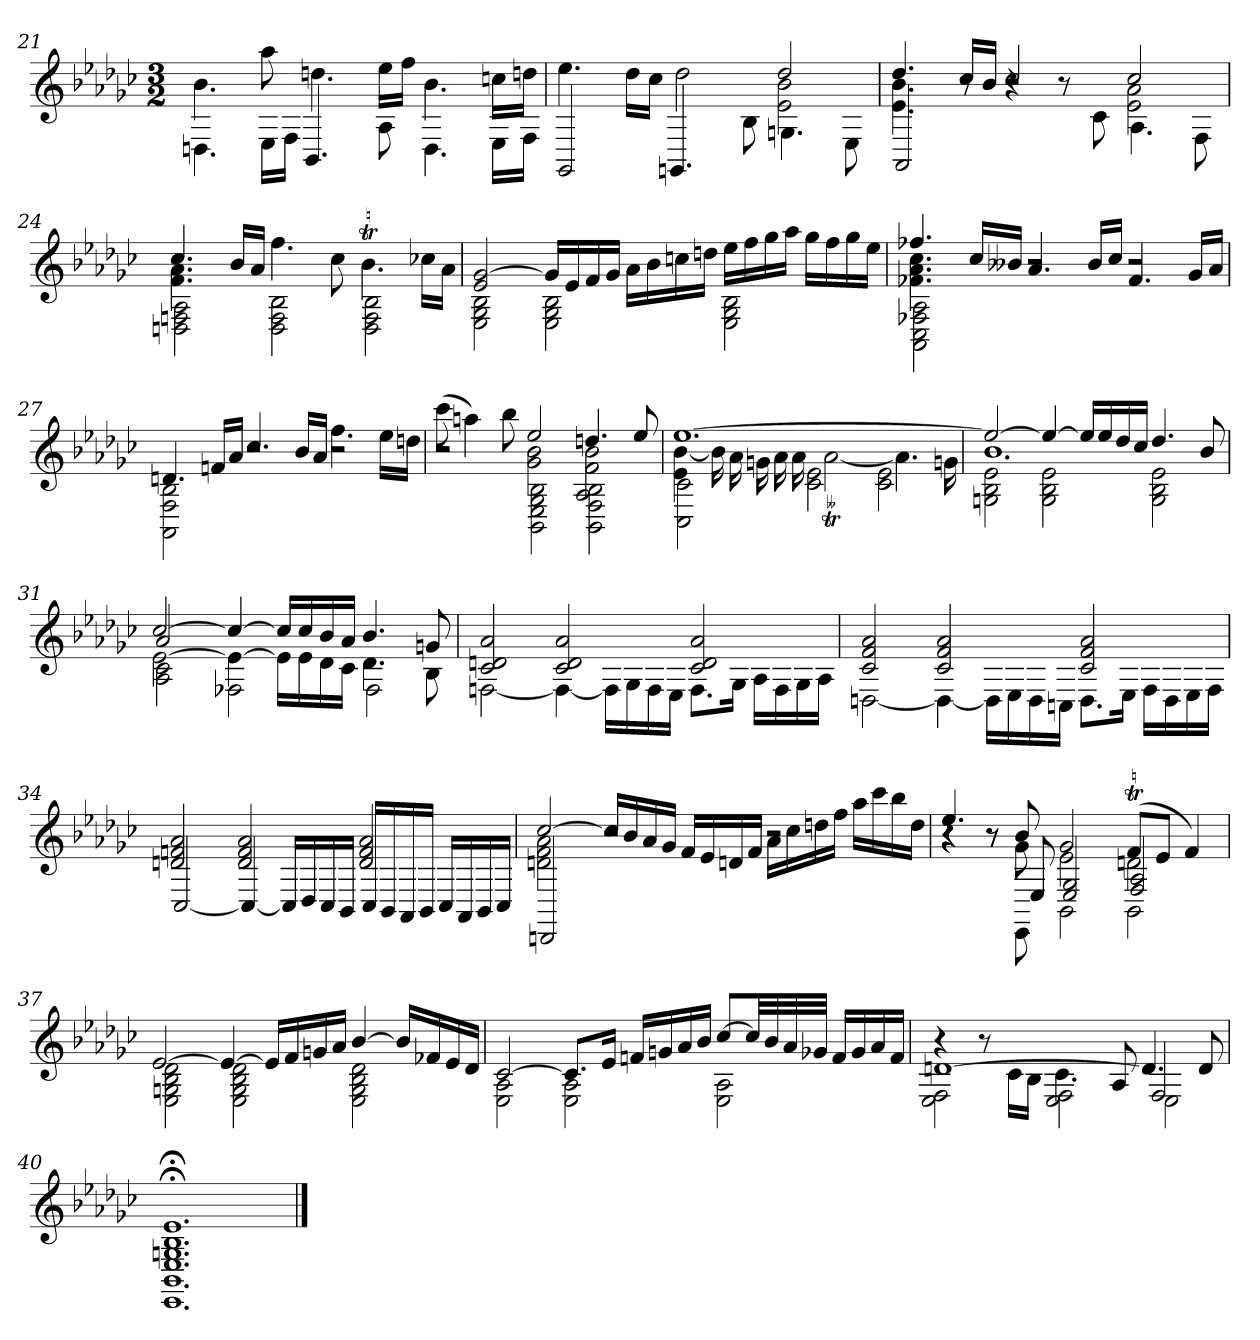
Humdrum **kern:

**kern
*part1
*staff1
*k[b-e-a-d-g-c-]
*e-:
*M3/2
=21
*^
4.b-\	4.Dn\
8aa-\	16E-\LL
.	16F\JJ
4.ddn\	4.BB-/
16ee-\LL	8A-\
16ff\JJ	.
4.b-\	4.D\
16ccn\LL	16E-\LL
16ddn\JJ	16F\JJ
=22	=22
*	*^
4.ee-\	1ryy	2GG-/
16dd-\LL	.	.
16cc-\JJ	.	.
2dd-\	.	4.GGn/
.	.	8B-\
2dd-/	2e-\ 2b-\	4.Gn\
.	.	8E-\
=23	=23	=23
4.dd-/	4.e-\ 4.b-\	2AA-/
16cc-/LL	8r	.
16b-/JJ	.	.
2cc-/	2r	4r
.	.	8r
.	.	8c-\
2cc-/	2e-\ 2a-\	4.A-\
.	.	8F\
=24	=24	=24
4.cc-/	4.f\ 4.a-\	2Dn\ 2Fn\ 2A-\
16b-/LL	8ryy	.
16a-/JJ	.	.
4.ff\	2ryy	2D\ 2F\ 2B-\
8cc-\	.	.
4.b-T\	2ryy	2D\ 2F\ 2B-\
16cc-X\LL	.	.
16a-\JJ	.	.
*	*v	*v
=25	=25
2e-/ [2g-/	2E-\ 2G-\ 2B-\
16g-/LL]	2E-\ 2G-\ 2B-\
16e-/	.
16f/	.
16g-/JJ	.
16a-\LL	.
16b-\	.
16ccn\	.
16ddn\JJ	.
16ee-\LL	2E-\ 2G-\ 2B-\
16ff\	.
16gg-\	.
16aa-\JJ	.
16gg-\LL	.
16ff\	.
16gg-\	.
16ee-\JJ	.
=26	=26
*	*^
4.ff-X/	4.f-X\ 4.a-\ 4.cc-\	2AA-\ 2C-\ 2F-X\ 2A-\
16cc-/LL	8ryy	.
16b--X/JJ	.	.
4.a-/	2r	2r
16b--/LL	.	.
16cc-/JJ	.	.
4.f-/	2r	2r
16g-/LL	.	.
16a-/JJ	.	.
=27	=27	=27
4.dn/	2ryy	2AA-\ 2F\ 2B-\
16fn/LL	.	.
16a-/JJ	.	.
4.cc-/	2r	2r
16b-/LL	.	.
16a-/JJ	.	.
4.ff\	2r	2r
16ee-\LL	.	.
16ddn\JJ	.	.
=28	=28	=28
*	*	*^
(8ccc-\	2r	2r	2r
4aan\)	.	.	.
8bb-\	.	.	.
2ee-/	2g-\ 2b-\	1ryy	2BB-\ 2E-\ 2G-\ 2B-\
4.ddn/	2f\ 2b-\	.	2BB-\ 2F\ 2A-\ 2B-\
8ee-/	.	.	.
*	*	*v	*v
=29	=29	=29
[1.ee-/	4e-\ [4b-\	2C-\ 2c-\
.	16b-]	.
.	16a-	.
.	16gn	.
.	16a-	.
.	16a-\	2c-\ 2e-\
!	!LO:TR:acc=--	!
.	[2a-t\	.
.	.	2c-\ 2e-\
.	4.a-\]	.
.	16gn\	.
=30	=30	=30
2ee-/_	1.b-\	2Gn\ 2B-\ 2e-\
4ee-/_	.	2G\ 2B-\ 2e-\
16ee-/LL]	.	.
16ee-/	.	.
16dd-/	.	.
16cc-/JJ	.	.
4.dd-/	.	2G\ 2B-\ 2e-\
8b-/	.	.
=31	=31	=31
*	*	*^
[2cc-/	2a-/	[2e-\	2A-\ 2c-\
4cc-/_	2ryy	4e-\_	2F-X\
16cc-/LL]	.	16e-\LL]	.
16cc-/	.	16e-\	.
16b-/	.	16d-\	.
16a-/JJ	.	16c-\JJ	.
4.b-/	2ryy	4.d-\	2F-\
8gn/	.	8B-\	.
*	*v	*v	*v
=32	=32
2c-/ 2dn/ 2a-/	[2Fn\
2c-/ 2d/ 2a-/	4F\_
.	16F\LL]
.	16G-\
.	16F\
.	16E-\JJ
2c-/ 2d/ 2a-/	8.F\L
.	16G-\Jk
.	16A-\LL
.	16F\
.	16G-\
.	16A-\JJ
=33	=33
2c-/ 2f/ 2a-/	[2Dn\
2c-/ 2f/ 2a-/	4D\_
.	16D\LL]
.	16E-\
.	16D\
.	16Cn\JJ
2c-/ 2f/ 2a-/	8.D\L
.	16E-\Jk
.	16F\LL
.	16D\
.	16E-\
.	16F\JJ
=34	=34
2dn/ 2fn/ 2a-/	[2C-/
2d/ 2f/ 2a-/	4C-/_
.	16C-/LL]
.	16D-/
.	16C-/
.	16BB-/JJ
2d/ 2f/ 2a-/	16C-/LL
.	16BB-/
.	16AA-/
.	16BB-/JJ
.	16C-/LL
.	16AA-/
.	16BB-/
.	16C-/JJ
=35	=35
*	*^
[2cc-/	2dn\ 2f\ 2a-\	2DDn/
16cc-/LL]	2r	2r
16b-/	.	.
16a-/	.	.
16g-/JJ	.	.
16f/LL	.	.
16e-/	.	.
16dn/	.	.
16f/JJ	.	.
16a-\LL	2r	2r
16cc-\	.	.
16ddn\	.	.
16ff\JJ	.	.
16aa-\LL	.	.
16ccc-\	.	.
16bb-\	.	.
16dd\JJ	.	.
=36	=36	=36
*	*	*^
4.ee-/	4r	4r	4r
.	8r	8r	8r
8b-/	8g-\	8E-/	8EE-\
2g-/	2e-\	2E-/ 2G-/	2BB-\
(8fT/L	2dn\	2F/ 2A-/	2BB-\
8e-/J	.	.	.
4f/)	.	.	.
*	*v	*v	*v
=37	=37
[2e-/	2E-\ 2Gn\ 2B-\ 2d-\
4e-/_	2E-\ 2G\ 2B-\ 2d-\
16e-/LL]	.
16f/	.
16gn/	.
16a-/JJ	.
[4b-/	2E-\ 2G\ 2B-\ 2d-\
16b-/LL]	.
16f-X/	.
16e-/	.
16d-/JJ	.
=38	=38
[2c-/	2E-\ 2A-\
8.c-/L]	2E-\ 2A-\
16e-/Jk	.
16fn/LL	.
16gn/	.
16a-/	.
16b-/JJ	.
[8cc-/L	2E-\ 2A-\
32cc-/LL]	.
32b-/	.
32a-/	.
32g-X/JJJ	.
16f/LL	.
16g-/	.
16a-/	.
16f/JJ	.
=39	=39
*	*^
[1dn/	4r	2E-\ 2F\
.	8r	.
.	16c-\LL	.
.	16B-\JJ	.
.	4.c-\	2E-\ 2F\
.	8A-/	.
4.d/]	2F/	2E-\
8d/	.	.
=40	=40	=40
1.e-;</	1.E-/ 1.Gn/ 1.B-/	1.EE-;<\ 1.BB-;<\
*v	*v	*v
==
*-
